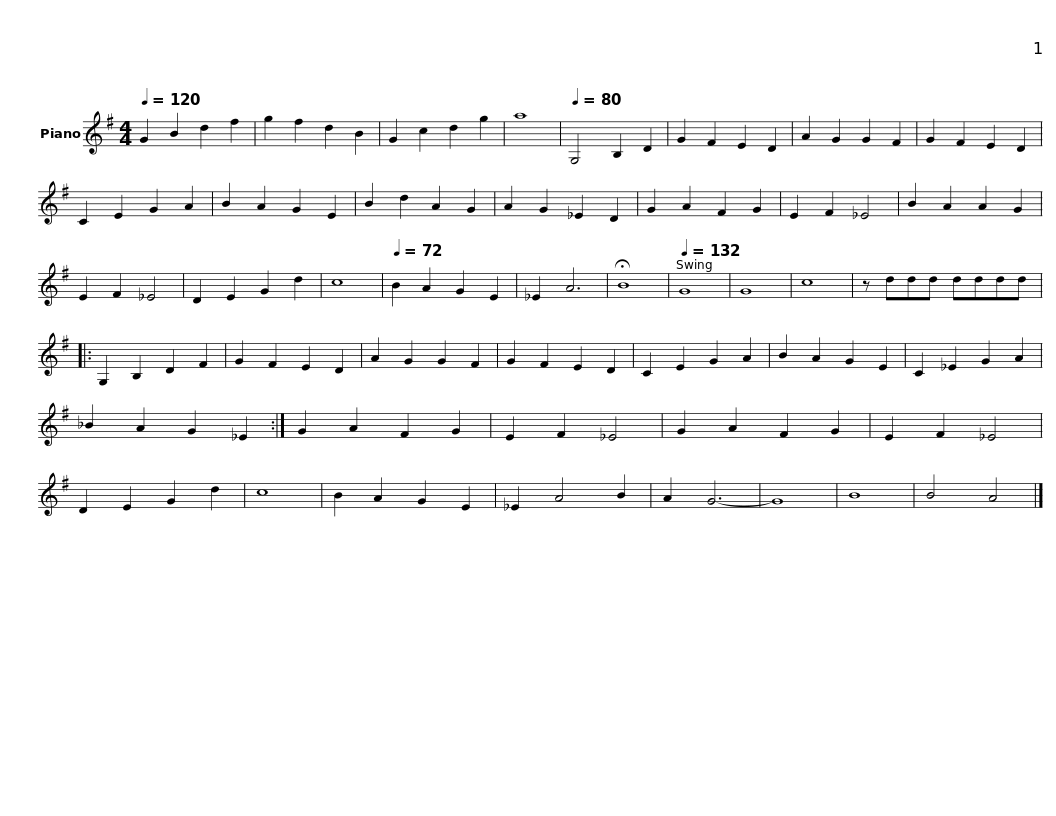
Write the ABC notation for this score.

X:1
L:1/8
Q:1/4=120
M:4/4
I:linebreak $
K:G
V:1 treble
V:1
 G2 B2 d2 f2 | g2 f2 d2 B2 | G2 c2 d2 g2 | a8 |$[Q:1/4=80] G,4 B,2 D2 | %5
 G2 F2 E2 D2 | A2 G2 G2 F2 | G2 F2 E2 D2 |$ C2 E2 G2 A2 | B2 A2 G2 E2 | %10
 B2 d2 A2 G2 | A2 G2 _E2 D2 |$ G2 A2 F2 G2 | E2 F2 _E4 | B2 A2 A2 G2 | %15
 E2 F2 _E4 |$ D2 E2 G2 d2 | c8 |[Q:1/4=72] B2 A2 G2 E2 | _E2 A6 | %20
 !fermata!B8 |$[Q:1/4=132] G8 | G8 | c8 | z ddd dddd |:$ %25
 G,2 B,2 D2 F2 | G2 F2 E2 D2 | A2 G2 G2 F2 | G2 F2 E2 D2 |$ C2 E2 G2 A2 | %30
 B2 A2 G2 E2 | C2 _E2 G2 A2 | _B2 A2 G2 _E2 :|$ G2 A2 F2 G2 | E2 F2 _E4 | %35
 G2 A2 F2 G2 | E2 F2 _E4 |$ D2 E2 G2 d2 | c8 | B2 A2 G2 E2 | %40
 _E2 A4 B2 |$ A2 G6- | G8 | B8 | B4 A4 |] %45
